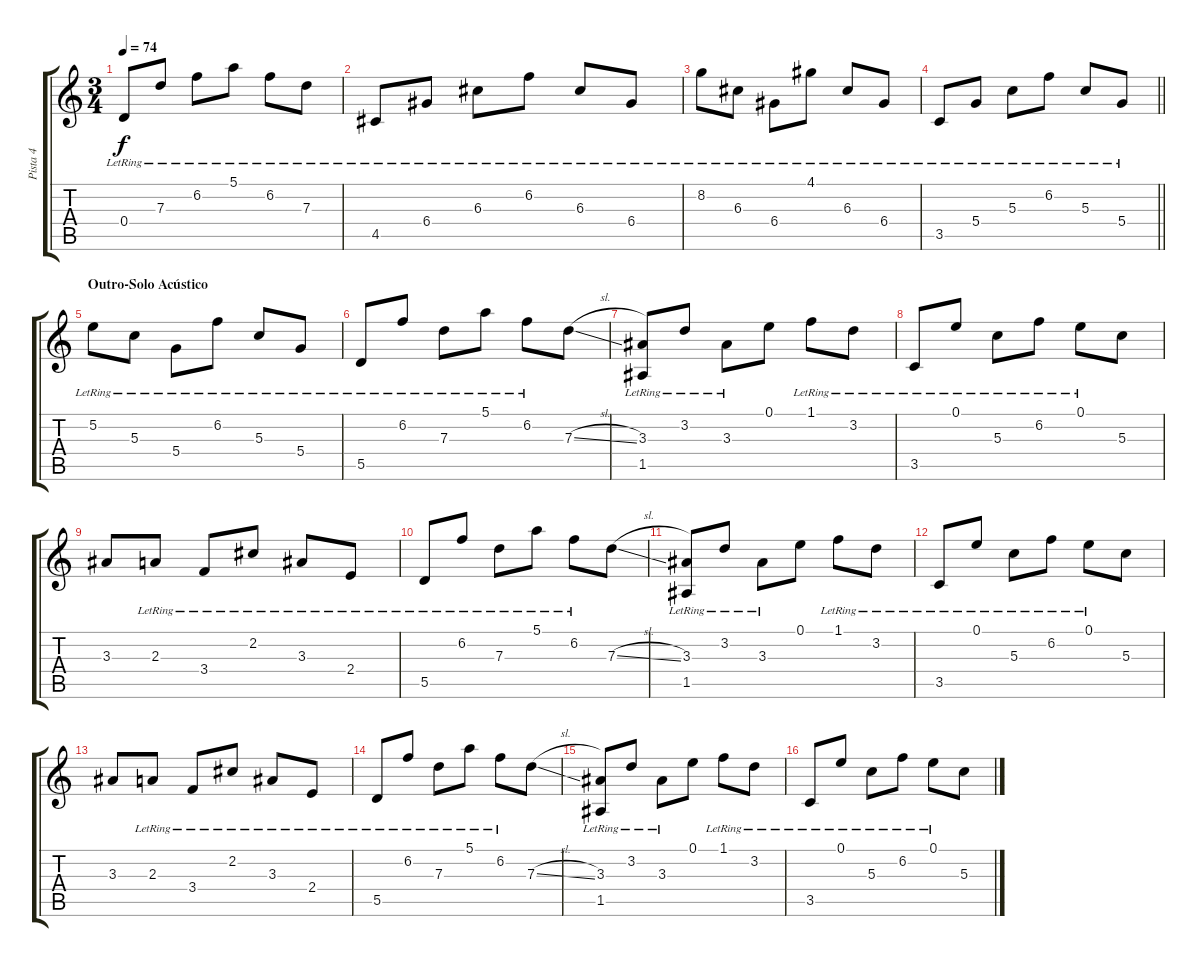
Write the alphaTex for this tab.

\track ("Pista 4" "Pista 4") {instrument electricguitarjazz}
\staff {score tabs}
\tuning (E4 B3 G3 D3 A2 D2) {hide}
\ts (3 4)
\tempo 74
\clef g2
\ks c
0.4{lr}.8{dy f} 7.3{lr}.8 6.2{lr}.8 5.1{lr}.8 6.2{lr}.8 7.3{lr}.8 |
4.5{lr}.8 6.4{lr}.8 6.3{lr}.8 6.2{lr}.8 6.3{lr}.8 6.4{lr}.8 |
8.2{lr}.8 6.3{lr}.8 6.4{lr}.8 4.1{lr}.8 6.3{lr}.8 6.4{lr}.8 |
\barLineRight lightlight
3.5{lr}.8 5.4{lr}.8 5.3{lr}.8 6.2{lr}.8 5.3{lr}.8 5.4{lr}.8 |
\section ("" "Outro-Solo Acústico")
5.2{lr}.8{volume 12} 5.3{lr}.8 5.4{lr}.8 6.2{lr}.8 5.3{lr}.8 5.4{lr}.8 |
5.5{lr}.8 6.2{lr}.8 7.3{lr}.8 5.1{lr}.8 6.2{lr}.8 7.3{sl}.8 |
(3.3{lr} 1.5{lr}).8 3.2{lr}.8 3.3{lr}.8 0.1.8 1.1{lr}.8 3.2{lr}.8 |
3.5{lr}.8 0.1{lr}.8 5.3{lr}.8 6.2{lr}.8 0.1{lr}.8 5.3.8 |
3.3.8 2.3{lr}.8 3.4{lr}.8 2.2{lr}.8 3.3{lr}.8 2.4{lr}.8 |
5.5{lr}.8 6.2{lr}.8 7.3{lr}.8 5.1{lr}.8 6.2{lr}.8 7.3{sl}.8 |
(3.3{lr} 1.5{lr}).8 3.2{lr}.8 3.3{lr}.8 0.1.8 1.1{lr}.8 3.2{lr}.8 |
3.5{lr}.8 0.1{lr}.8 5.3{lr}.8 6.2{lr}.8 0.1{lr}.8 5.3.8 |
3.3.8 2.3{lr}.8 3.4{lr}.8 2.2{lr}.8 3.3{lr}.8 2.4{lr}.8 |
5.5{lr}.8 6.2{lr}.8 7.3{lr}.8 5.1{lr}.8 6.2{lr}.8 7.3{sl}.8 |
(3.3{lr} 1.5{lr}).8 3.2{lr}.8 3.3{lr}.8 0.1.8 1.1{lr}.8 3.2{lr}.8 |
3.5{lr}.8 0.1{lr}.8 5.3{lr}.8 6.2{lr}.8 0.1{lr}.8 5.3.8
